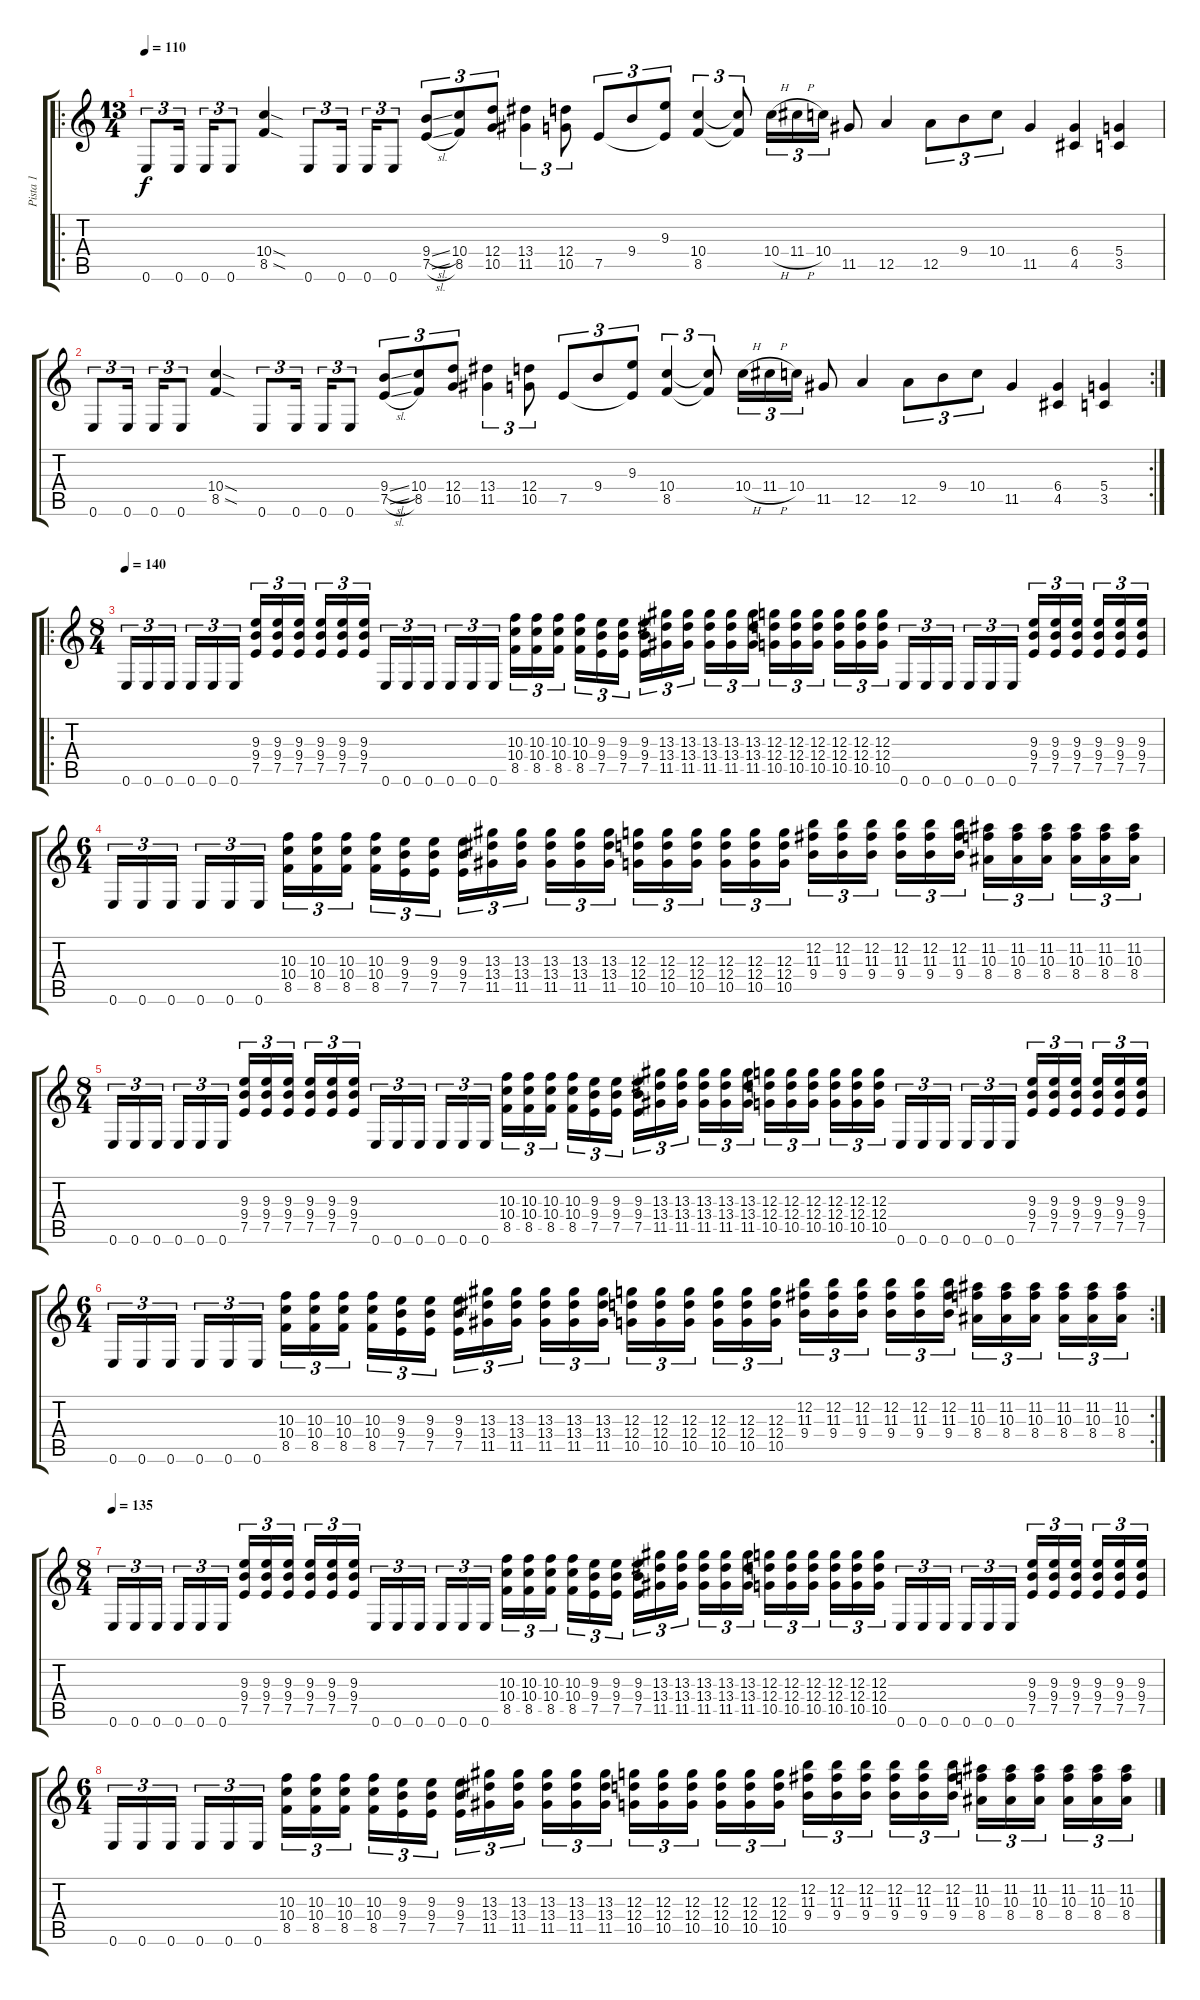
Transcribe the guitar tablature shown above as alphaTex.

\track ("Pista 1" "Pista 1") {instrument distortionguitar}
\staff {score tabs}
\tuning (E4 B3 G3 D3 A2 E2) {hide}
\ro
\ts (13 4)
\tempo 110
\clef g2
\ks c
0.6.8{tu (3 2) dy f} 0.6.16{tu (3 2) beam splitsecondary} 0.6.16{tu (3 2)} 0.6.8{tu (3 2)} (10.4{sod} 8.5{sod}).4 0.6.8{tu (3 2)} 0.6.16{tu (3 2) beam splitsecondary} 0.6.16{tu (3 2)} 0.6.8{tu (3 2)} (9.4{sl} 7.5{sl}).8{tu (3 2)} (10.4 8.5).8{tu (3 2)} (12.4 10.5).8{tu (3 2)} (13.4 11.5).4{tu (3 2)} (12.4 10.5).8{tu (3 2)} 7.5.8{tu (3 2)} 9.4.8{tu (3 2)} (9.3 7.5{t}).8{tu (3 2)} (10.4 8.5).4{tu (3 2)} (10.4{t} 8.5{t}).8{tu (3 2)} 10.4{h}.16{tu (3 2)} 11.4{h}.16{tu (3 2)} 10.4.16{tu (3 2)} 11.5.8 12.5.4 12.5.8{tu (3 2)} 9.4.8{tu (3 2)} 10.4.8{tu (3 2)} 11.5.4 (6.4 4.5).4 (5.4 3.5).4 |
\rc 2
0.6.8{tu (3 2)} 0.6.16{tu (3 2) beam splitsecondary} 0.6.16{tu (3 2)} 0.6.8{tu (3 2)} (10.4{sod} 8.5{sod}).4 0.6.8{tu (3 2)} 0.6.16{tu (3 2) beam splitsecondary} 0.6.16{tu (3 2)} 0.6.8{tu (3 2)} (9.4{sl} 7.5{sl}).8{tu (3 2)} (10.4 8.5).8{tu (3 2)} (12.4 10.5).8{tu (3 2)} (13.4 11.5).4{tu (3 2)} (12.4 10.5).8{tu (3 2)} 7.5.8{tu (3 2)} 9.4.8{tu (3 2)} (9.3 7.5{t}).8{tu (3 2)} (10.4 8.5).4{tu (3 2)} (10.4{t} 8.5{t}).8{tu (3 2)} 10.4{h}.16{tu (3 2)} 11.4{h}.16{tu (3 2)} 10.4.16{tu (3 2)} 11.5.8 12.5.4 12.5.8{tu (3 2)} 9.4.8{tu (3 2)} 10.4.8{tu (3 2)} 11.5.4 (6.4 4.5).4 (5.4 3.5).4 |
\ro
\ts (8 4)
\tempo 140
0.6.16{tu (3 2)} 0.6.16{tu (3 2)} 0.6.16{tu (3 2) beam splitsecondary} 0.6.16{tu (3 2)} 0.6.16{tu (3 2)} 0.6.16{tu (3 2)} (9.3 9.4 7.5).16{tu (3 2)} (9.3 9.4 7.5).16{tu (3 2)} (9.3 9.4 7.5).16{tu (3 2) beam splitsecondary} (9.3 9.4 7.5).16{tu (3 2)} (9.3 9.4 7.5).16{tu (3 2)} (9.3 9.4 7.5).16{tu (3 2)} 0.6.16{tu (3 2)} 0.6.16{tu (3 2)} 0.6.16{tu (3 2) beam splitsecondary} 0.6.16{tu (3 2)} 0.6.16{tu (3 2)} 0.6.16{tu (3 2)} (10.3 10.4 8.5).16{tu (3 2)} (10.3 10.4 8.5).16{tu (3 2)} (10.3 10.4 8.5).16{tu (3 2) beam splitsecondary} (10.3 10.4 8.5).16{tu (3 2)} (9.3 9.4 7.5).16{tu (3 2)} (9.3 9.4 7.5).16{tu (3 2)} (9.3 9.4 7.5).16{tu (3 2)} (13.3 13.4 11.5).16{tu (3 2)} (13.3 13.4 11.5).16{tu (3 2) beam splitsecondary} (13.3 13.4 11.5).16{tu (3 2)} (13.3 13.4 11.5).16{tu (3 2)} (13.3 13.4 11.5).16{tu (3 2)} (12.3 12.4 10.5).16{tu (3 2)} (12.3 12.4 10.5).16{tu (3 2)} (12.3 12.4 10.5).16{tu (3 2) beam splitsecondary} (12.3 12.4 10.5).16{tu (3 2)} (12.3 12.4 10.5).16{tu (3 2)} (12.3 12.4 10.5).16{tu (3 2)} 0.6.16{tu (3 2)} 0.6.16{tu (3 2)} 0.6.16{tu (3 2) beam splitsecondary} 0.6.16{tu (3 2)} 0.6.16{tu (3 2)} 0.6.16{tu (3 2)} (9.3 9.4 7.5).16{tu (3 2)} (9.3 9.4 7.5).16{tu (3 2)} (9.3 9.4 7.5).16{tu (3 2) beam splitsecondary} (9.3 9.4 7.5).16{tu (3 2)} (9.3 9.4 7.5).16{tu (3 2)} (9.3 9.4 7.5).16{tu (3 2)} |
\ts (6 4)
0.6.16{tu (3 2)} 0.6.16{tu (3 2)} 0.6.16{tu (3 2) beam splitsecondary} 0.6.16{tu (3 2)} 0.6.16{tu (3 2)} 0.6.16{tu (3 2) beam splitsecondary} (10.3 10.4 8.5).16{tu (3 2)} (10.3 10.4 8.5).16{tu (3 2)} (10.3 10.4 8.5).16{tu (3 2) beam splitsecondary} (10.3 10.4 8.5).16{tu (3 2)} (9.3 9.4 7.5).16{tu (3 2)} (9.3 9.4 7.5).16{tu (3 2) beam splitsecondary} (9.3 9.4 7.5).16{tu (3 2)} (13.3 13.4 11.5).16{tu (3 2)} (13.3 13.4 11.5).16{tu (3 2) beam splitsecondary} (13.3 13.4 11.5).16{tu (3 2)} (13.3 13.4 11.5).16{tu (3 2)} (13.3 13.4 11.5).16{tu (3 2)} (12.3 12.4 10.5).16{tu (3 2)} (12.3 12.4 10.5).16{tu (3 2)} (12.3 12.4 10.5).16{tu (3 2) beam splitsecondary} (12.3 12.4 10.5).16{tu (3 2)} (12.3 12.4 10.5).16{tu (3 2)} (12.3 12.4 10.5).16{tu (3 2) beam splitsecondary} (12.2 11.3 9.4).16{tu (3 2)} (12.2 11.3 9.4).16{tu (3 2)} (12.2 11.3 9.4).16{tu (3 2) beam splitsecondary} (12.2 11.3 9.4).16{tu (3 2)} (12.2 11.3 9.4).16{tu (3 2)} (12.2 11.3 9.4).16{tu (3 2) beam splitsecondary} (11.2 10.3 8.4).16{tu (3 2)} (11.2 10.3 8.4).16{tu (3 2)} (11.2 10.3 8.4).16{tu (3 2) beam splitsecondary} (11.2 10.3 8.4).16{tu (3 2)} (11.2 10.3 8.4).16{tu (3 2)} (11.2 10.3 8.4).16{tu (3 2)} |
\ts (8 4)
0.6.16{tu (3 2)} 0.6.16{tu (3 2)} 0.6.16{tu (3 2) beam splitsecondary} 0.6.16{tu (3 2)} 0.6.16{tu (3 2)} 0.6.16{tu (3 2)} (9.3 9.4 7.5).16{tu (3 2)} (9.3 9.4 7.5).16{tu (3 2)} (9.3 9.4 7.5).16{tu (3 2) beam splitsecondary} (9.3 9.4 7.5).16{tu (3 2)} (9.3 9.4 7.5).16{tu (3 2)} (9.3 9.4 7.5).16{tu (3 2)} 0.6.16{tu (3 2)} 0.6.16{tu (3 2)} 0.6.16{tu (3 2) beam splitsecondary} 0.6.16{tu (3 2)} 0.6.16{tu (3 2)} 0.6.16{tu (3 2)} (10.3 10.4 8.5).16{tu (3 2)} (10.3 10.4 8.5).16{tu (3 2)} (10.3 10.4 8.5).16{tu (3 2) beam splitsecondary} (10.3 10.4 8.5).16{tu (3 2)} (9.3 9.4 7.5).16{tu (3 2)} (9.3 9.4 7.5).16{tu (3 2)} (9.3 9.4 7.5).16{tu (3 2)} (13.3 13.4 11.5).16{tu (3 2)} (13.3 13.4 11.5).16{tu (3 2) beam splitsecondary} (13.3 13.4 11.5).16{tu (3 2)} (13.3 13.4 11.5).16{tu (3 2)} (13.3 13.4 11.5).16{tu (3 2)} (12.3 12.4 10.5).16{tu (3 2)} (12.3 12.4 10.5).16{tu (3 2)} (12.3 12.4 10.5).16{tu (3 2) beam splitsecondary} (12.3 12.4 10.5).16{tu (3 2)} (12.3 12.4 10.5).16{tu (3 2)} (12.3 12.4 10.5).16{tu (3 2)} 0.6.16{tu (3 2)} 0.6.16{tu (3 2)} 0.6.16{tu (3 2) beam splitsecondary} 0.6.16{tu (3 2)} 0.6.16{tu (3 2)} 0.6.16{tu (3 2)} (9.3 9.4 7.5).16{tu (3 2)} (9.3 9.4 7.5).16{tu (3 2)} (9.3 9.4 7.5).16{tu (3 2) beam splitsecondary} (9.3 9.4 7.5).16{tu (3 2)} (9.3 9.4 7.5).16{tu (3 2)} (9.3 9.4 7.5).16{tu (3 2)} |
\rc 2
\ts (6 4)
0.6.16{tu (3 2)} 0.6.16{tu (3 2)} 0.6.16{tu (3 2) beam splitsecondary} 0.6.16{tu (3 2)} 0.6.16{tu (3 2)} 0.6.16{tu (3 2) beam splitsecondary} (10.3 10.4 8.5).16{tu (3 2)} (10.3 10.4 8.5).16{tu (3 2)} (10.3 10.4 8.5).16{tu (3 2) beam splitsecondary} (10.3 10.4 8.5).16{tu (3 2)} (9.3 9.4 7.5).16{tu (3 2)} (9.3 9.4 7.5).16{tu (3 2) beam splitsecondary} (9.3 9.4 7.5).16{tu (3 2)} (13.3 13.4 11.5).16{tu (3 2)} (13.3 13.4 11.5).16{tu (3 2) beam splitsecondary} (13.3 13.4 11.5).16{tu (3 2)} (13.3 13.4 11.5).16{tu (3 2)} (13.3 13.4 11.5).16{tu (3 2)} (12.3 12.4 10.5).16{tu (3 2)} (12.3 12.4 10.5).16{tu (3 2)} (12.3 12.4 10.5).16{tu (3 2) beam splitsecondary} (12.3 12.4 10.5).16{tu (3 2)} (12.3 12.4 10.5).16{tu (3 2)} (12.3 12.4 10.5).16{tu (3 2) beam splitsecondary} (12.2 11.3 9.4).16{tu (3 2)} (12.2 11.3 9.4).16{tu (3 2)} (12.2 11.3 9.4).16{tu (3 2) beam splitsecondary} (12.2 11.3 9.4).16{tu (3 2)} (12.2 11.3 9.4).16{tu (3 2)} (12.2 11.3 9.4).16{tu (3 2) beam splitsecondary} (11.2 10.3 8.4).16{tu (3 2)} (11.2 10.3 8.4).16{tu (3 2)} (11.2 10.3 8.4).16{tu (3 2) beam splitsecondary} (11.2 10.3 8.4).16{tu (3 2)} (11.2 10.3 8.4).16{tu (3 2)} (11.2 10.3 8.4).16{tu (3 2)} |
\ts (8 4)
\tempo 135
0.6.16{tu (3 2)} 0.6.16{tu (3 2)} 0.6.16{tu (3 2) beam splitsecondary} 0.6.16{tu (3 2)} 0.6.16{tu (3 2)} 0.6.16{tu (3 2)} (9.3 9.4 7.5).16{tu (3 2)} (9.3 9.4 7.5).16{tu (3 2)} (9.3 9.4 7.5).16{tu (3 2) beam splitsecondary} (9.3 9.4 7.5).16{tu (3 2)} (9.3 9.4 7.5).16{tu (3 2)} (9.3 9.4 7.5).16{tu (3 2)} 0.6.16{tu (3 2)} 0.6.16{tu (3 2)} 0.6.16{tu (3 2) beam splitsecondary} 0.6.16{tu (3 2)} 0.6.16{tu (3 2)} 0.6.16{tu (3 2)} (10.3 10.4 8.5).16{tu (3 2)} (10.3 10.4 8.5).16{tu (3 2)} (10.3 10.4 8.5).16{tu (3 2) beam splitsecondary} (10.3 10.4 8.5).16{tu (3 2)} (9.3 9.4 7.5).16{tu (3 2)} (9.3 9.4 7.5).16{tu (3 2)} (9.3 9.4 7.5).16{tu (3 2)} (13.3 13.4 11.5).16{tu (3 2)} (13.3 13.4 11.5).16{tu (3 2) beam splitsecondary} (13.3 13.4 11.5).16{tu (3 2)} (13.3 13.4 11.5).16{tu (3 2)} (13.3 13.4 11.5).16{tu (3 2)} (12.3 12.4 10.5).16{tu (3 2)} (12.3 12.4 10.5).16{tu (3 2)} (12.3 12.4 10.5).16{tu (3 2) beam splitsecondary} (12.3 12.4 10.5).16{tu (3 2)} (12.3 12.4 10.5).16{tu (3 2)} (12.3 12.4 10.5).16{tu (3 2)} 0.6.16{tu (3 2)} 0.6.16{tu (3 2)} 0.6.16{tu (3 2) beam splitsecondary} 0.6.16{tu (3 2)} 0.6.16{tu (3 2)} 0.6.16{tu (3 2)} (9.3 9.4 7.5).16{tu (3 2)} (9.3 9.4 7.5).16{tu (3 2)} (9.3 9.4 7.5).16{tu (3 2) beam splitsecondary} (9.3 9.4 7.5).16{tu (3 2)} (9.3 9.4 7.5).16{tu (3 2)} (9.3 9.4 7.5).16{tu (3 2)} |
\ts (6 4)
0.6.16{tu (3 2)} 0.6.16{tu (3 2)} 0.6.16{tu (3 2) beam splitsecondary} 0.6.16{tu (3 2)} 0.6.16{tu (3 2)} 0.6.16{tu (3 2) beam splitsecondary} (10.3 10.4 8.5).16{tu (3 2)} (10.3 10.4 8.5).16{tu (3 2)} (10.3 10.4 8.5).16{tu (3 2) beam splitsecondary} (10.3 10.4 8.5).16{tu (3 2)} (9.3 9.4 7.5).16{tu (3 2)} (9.3 9.4 7.5).16{tu (3 2) beam splitsecondary} (9.3 9.4 7.5).16{tu (3 2)} (13.3 13.4 11.5).16{tu (3 2)} (13.3 13.4 11.5).16{tu (3 2) beam splitsecondary} (13.3 13.4 11.5).16{tu (3 2)} (13.3 13.4 11.5).16{tu (3 2)} (13.3 13.4 11.5).16{tu (3 2)} (12.3 12.4 10.5).16{tu (3 2)} (12.3 12.4 10.5).16{tu (3 2)} (12.3 12.4 10.5).16{tu (3 2) beam splitsecondary} (12.3 12.4 10.5).16{tu (3 2)} (12.3 12.4 10.5).16{tu (3 2)} (12.3 12.4 10.5).16{tu (3 2) beam splitsecondary} (12.2 11.3 9.4).16{tu (3 2)} (12.2 11.3 9.4).16{tu (3 2)} (12.2 11.3 9.4).16{tu (3 2) beam splitsecondary} (12.2 11.3 9.4).16{tu (3 2)} (12.2 11.3 9.4).16{tu (3 2)} (12.2 11.3 9.4).16{tu (3 2) beam splitsecondary} (11.2 10.3 8.4).16{tu (3 2)} (11.2 10.3 8.4).16{tu (3 2)} (11.2 10.3 8.4).16{tu (3 2) beam splitsecondary} (11.2 10.3 8.4).16{tu (3 2)} (11.2 10.3 8.4).16{tu (3 2)} (11.2 10.3 8.4).16{tu (3 2)}
